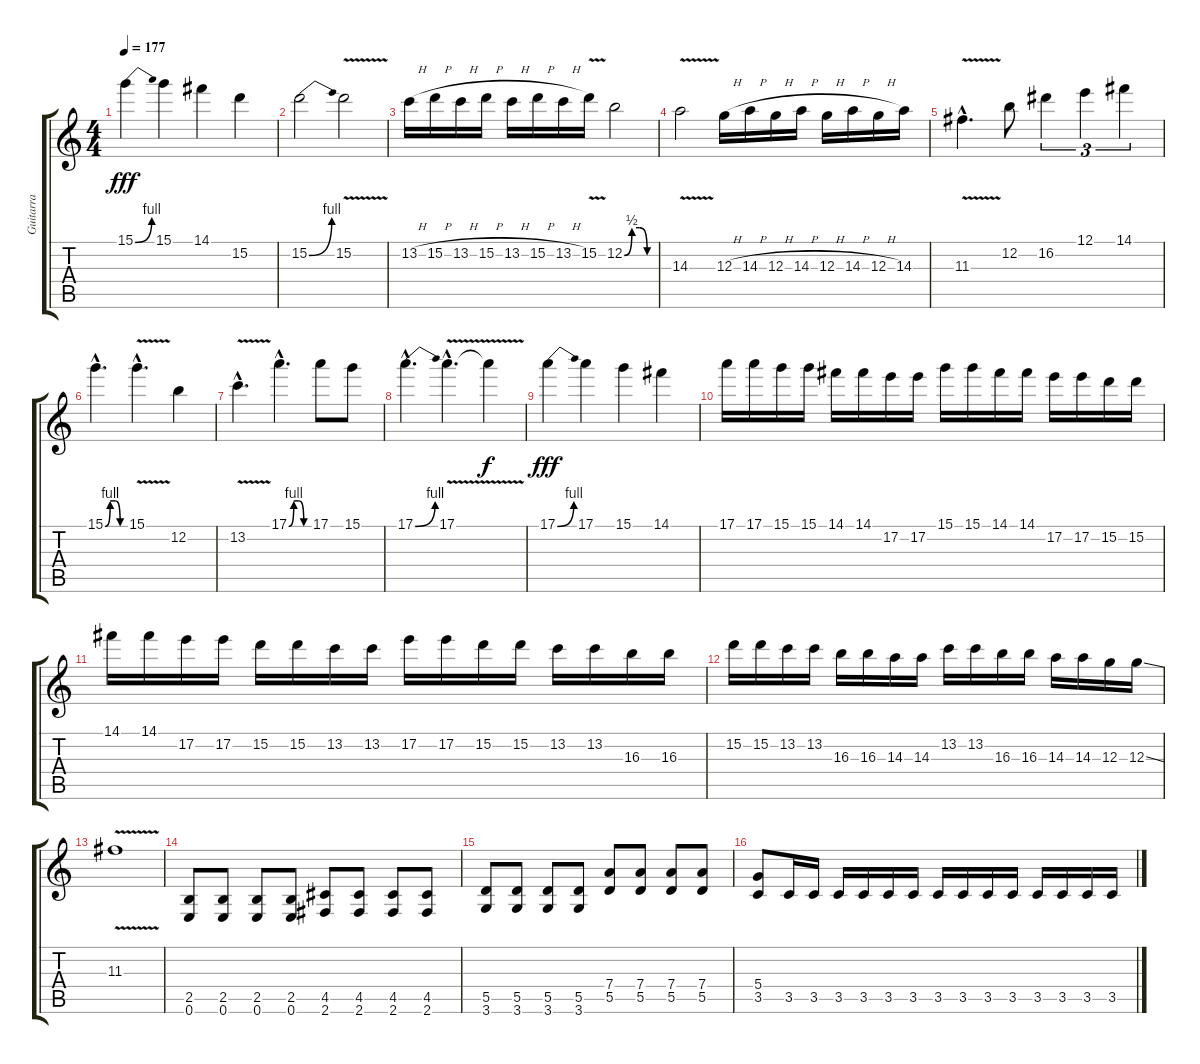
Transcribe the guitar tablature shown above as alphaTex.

\track ("Guitarra" "Guitarra") {instrument distortionguitar}
\staff {score tabs}
\tuning (E4 B3 G3 D3 A2 E2) {hide}
\ts (4 4)
\tempo 177
\clef g2
\ks c
15.1{be (bend 0 0 60 4)}.4{dy fff} 15.1.4 14.1.4 15.2.4 |
15.2{be (bend 0 0 60 4)}.2 15.2{v}.2 |
13.2{h}.16 15.2{h}.16 13.2{h}.16 15.2{h}.16 13.2{h}.16 15.2{h}.16 13.2{h}.16 15.2{v}.16 12.2{be (custom 0 0 15 2 30 2 45 0 60 0)}.2 |
14.3{v}.2 12.3{h}.16 14.3{h}.16 12.3{h}.16 14.3{h}.16 12.3{h}.16 14.3{h}.16 12.3{h}.16 14.3.16 |
11.3{v hac}.4{d} 12.2.8 16.2.4{tu (3 2)} 12.1.4{tu (3 2)} 14.1.4{tu (3 2)} |
15.1{be (custom 0 0 15 4 30 4 45 0 60 0) hac}.4{d} 15.1{v hac}.4{d} 12.2.4 |
13.2{v hac}.4{d} 17.1{be (custom 0 0 15 4 30 4 45 0 60 0) hac}.4{d} 17.1.8 15.1.8 |
17.1{be (bend 0 0 60 4) hac}.4{d} 17.1{v hac}.4{d} 17.1{t}.4{dy f} |
17.1{be (bend 0 0 60 4)}.4{dy fff} 17.1.4 15.1.4 14.1.4 |
17.1.16 17.1.16 15.1.16 15.1.16 14.1.16 14.1.16 17.2.16 17.2.16 15.1.16 15.1.16 14.1.16 14.1.16 17.2.16 17.2.16 15.2.16 15.2.16 |
14.1.16 14.1.16 17.2.16 17.2.16 15.2.16 15.2.16 13.2.16 13.2.16 17.2.16 17.2.16 15.2.16 15.2.16 13.2.16 13.2.16 16.3.16 16.3.16 |
15.2.16 15.2.16 13.2.16 13.2.16 16.3.16 16.3.16 14.3.16 14.3.16 13.2.16 13.2.16 16.3.16 16.3.16 14.3.16 14.3.16 12.3.16 12.3{ss}.16 |
11.3{v}.1 |
(2.5 0.6).8 (2.5 0.6).8 (2.5 0.6).8 (2.5 0.6).8 (4.5 2.6).8 (4.5 2.6).8 (4.5 2.6).8 (4.5 2.6).8 |
(5.5 3.6).8 (5.5 3.6).8 (5.5 3.6).8 (5.5 3.6).8 (7.4 5.5).8 (7.4 5.5).8 (7.4 5.5).8 (7.4 5.5).8 |
(5.4 3.5).8 3.5.16 3.5.16 3.5.16 3.5.16 3.5.16 3.5.16 3.5.16 3.5.16 3.5.16 3.5.16 3.5.16 3.5.16 3.5.16 3.5.16
